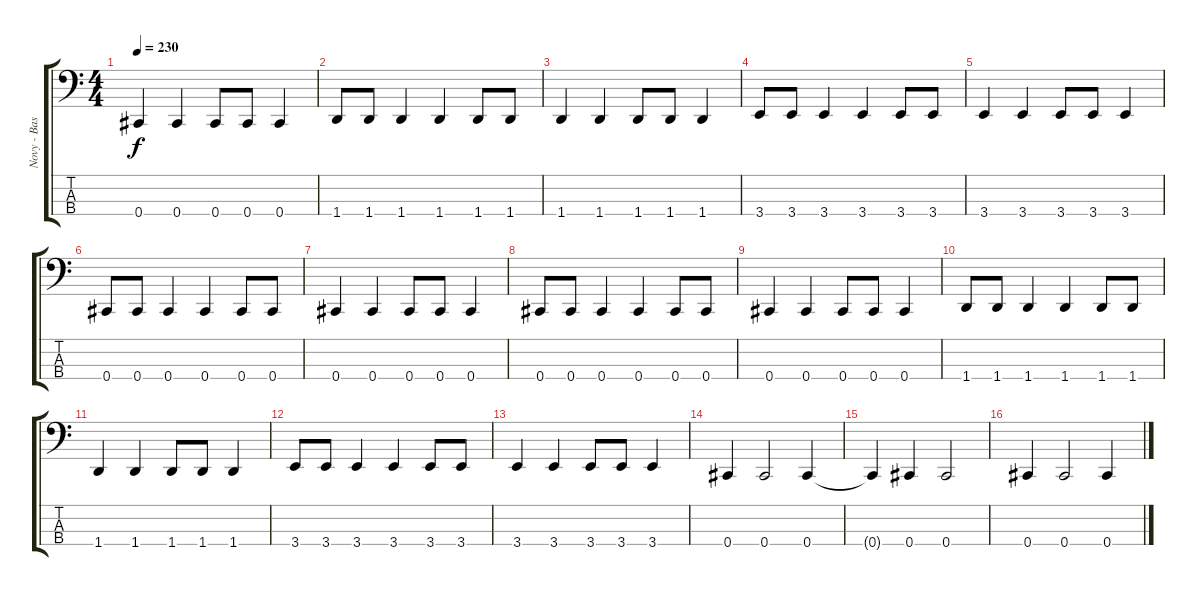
\track ("Novy - Bass" "Novy - Bas") {instrument electricbassfinger}
\staff {score tabs}
\tuning (E2 B1 Gb1 Db1) {hide}
\ts (4 4)
\tempo 230
\clef f4
\ks c
0.4.4{dy f} 0.4.4 0.4.8 0.4.8 0.4.4 |
1.4.8 1.4.8 1.4.4 1.4.4 1.4.8 1.4.8 |
1.4.4 1.4.4 1.4.8 1.4.8 1.4.4 |
3.4.8 3.4.8 3.4.4 3.4.4 3.4.8 3.4.8 |
3.4.4 3.4.4 3.4.8 3.4.8 3.4.4 |
0.4.8 0.4.8 0.4.4 0.4.4 0.4.8 0.4.8 |
0.4.4 0.4.4 0.4.8 0.4.8 0.4.4 |
0.4.8 0.4.8 0.4.4 0.4.4 0.4.8 0.4.8 |
0.4.4 0.4.4 0.4.8 0.4.8 0.4.4 |
1.4.8 1.4.8 1.4.4 1.4.4 1.4.8 1.4.8 |
1.4.4 1.4.4 1.4.8 1.4.8 1.4.4 |
3.4.8 3.4.8 3.4.4 3.4.4 3.4.8 3.4.8 |
3.4.4 3.4.4 3.4.8 3.4.8 3.4.4 |
0.4.4 0.4.2 0.4.4 |
0.4{t}.4 0.4.4 0.4.2 |
0.4.4 0.4.2 0.4.4
